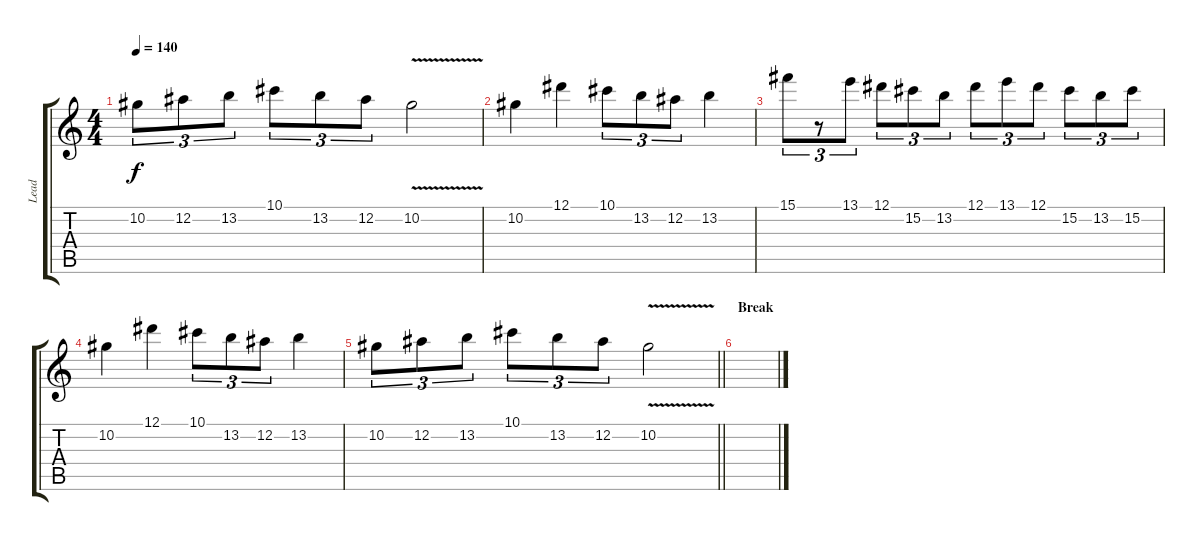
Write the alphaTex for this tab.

\track ("Lead" "Lead") {instrument overdrivenguitar}
\staff {score tabs}
\tuning (Eb4 Bb3 Gb3 Db3 Ab2 Eb2) {hide}
\ts (4 4)
\tempo 140
\clef g2
\ks c
10.2.8{tu (3 2) dy f} 12.2.8{tu (3 2)} 13.2.8{tu (3 2)} 10.1.8{tu (3 2)} 13.2.8{tu (3 2)} 12.2.8{tu (3 2)} 10.2{v}.2 |
10.2.4 12.1.4 10.1.8{tu (3 2)} 13.2.8{tu (3 2)} 12.2.8{tu (3 2)} 13.2.4 |
15.1.8{tu (3 2)} r.8{tu (3 2)} 13.1.8{tu (3 2)} 12.1.8{tu (3 2)} 15.2.8{tu (3 2)} 13.2.8{tu (3 2)} 12.1.8{tu (3 2)} 13.1.8{tu (3 2)} 12.1.8{tu (3 2)} 15.2.8{tu (3 2)} 13.2.8{tu (3 2)} 15.2.8{tu (3 2)} |
10.2.4 12.1.4 10.1.8{tu (3 2)} 13.2.8{tu (3 2)} 12.2.8{tu (3 2)} 13.2.4 |
\barLineRight lightlight
10.2.8{tu (3 2)} 12.2.8{tu (3 2)} 13.2.8{tu (3 2)} 10.1.8{tu (3 2)} 13.2.8{tu (3 2)} 12.2.8{tu (3 2)} 10.2{v}.2 |
\section ("" "Break")
